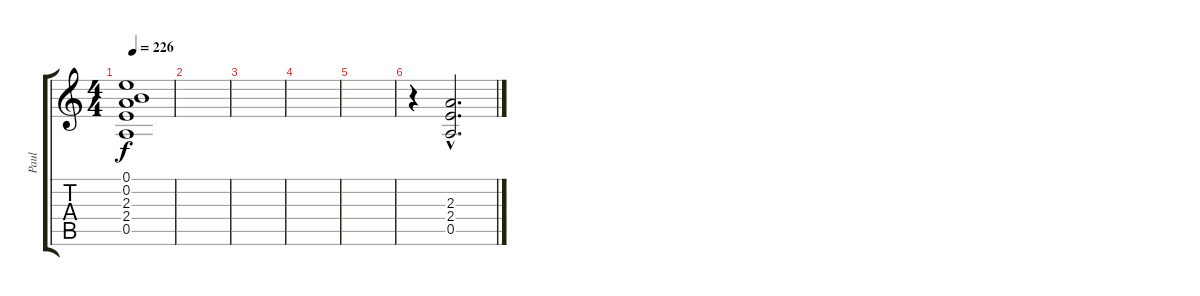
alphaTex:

\track ("Paul" "Paul") {instrument overdrivenguitar}
\staff {score tabs}
\tuning (E4 B3 G3 D3 A2 E2) {hide}
\ts (4 4)
\tempo 226
\clef g2
\ks c
(0.1{t} 0.2{t} 2.3{t} 2.4{t} 0.5{t}).1{dy f} |
|
|
|
|
r.4 (2.3{hac} 2.4{hac} 0.5{hac}).2{d}
